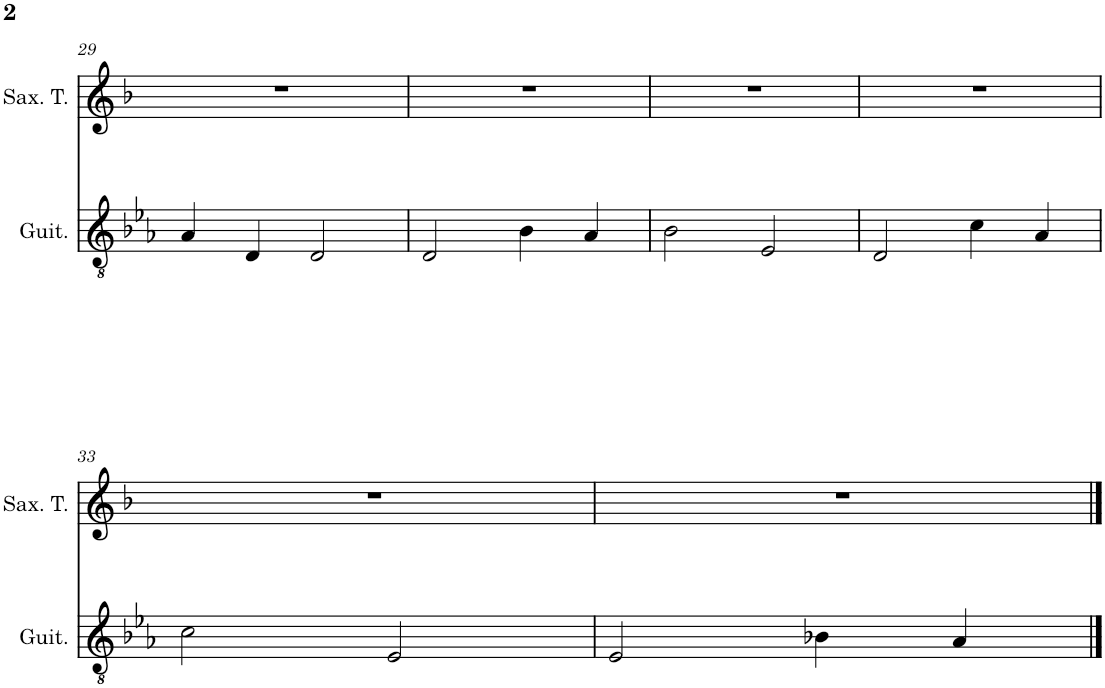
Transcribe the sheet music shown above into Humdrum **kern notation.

**kern	**kern
*part2	*part1
*staff2	*staff1
*I"Guitarra acústica	*I"Saxofón Tenor
*I'Guit.	*I'Sax. T.
!!LO:PB:g=z
*clefGv2	*clefG2
*	*Trd8c14
*k[b-e-a-]	*k[b-]
*M4/4	*M4/4
=29	=29
4A-/	1r
4D/	.
2D/	.
=30	=30
2D/	1r
4B-\	.
4A-/	.
=31	=31
2B-\	1r
2E-/	.
=32	=32
2D/	1r
4c\	.
4A-/	.
!!LO:LB:g=z
=33	=33
2c\	1r
2E-/	.
=34	=34
2E-/	1r
4B-X\	.
4A-/	.
==	==
*-	*-
